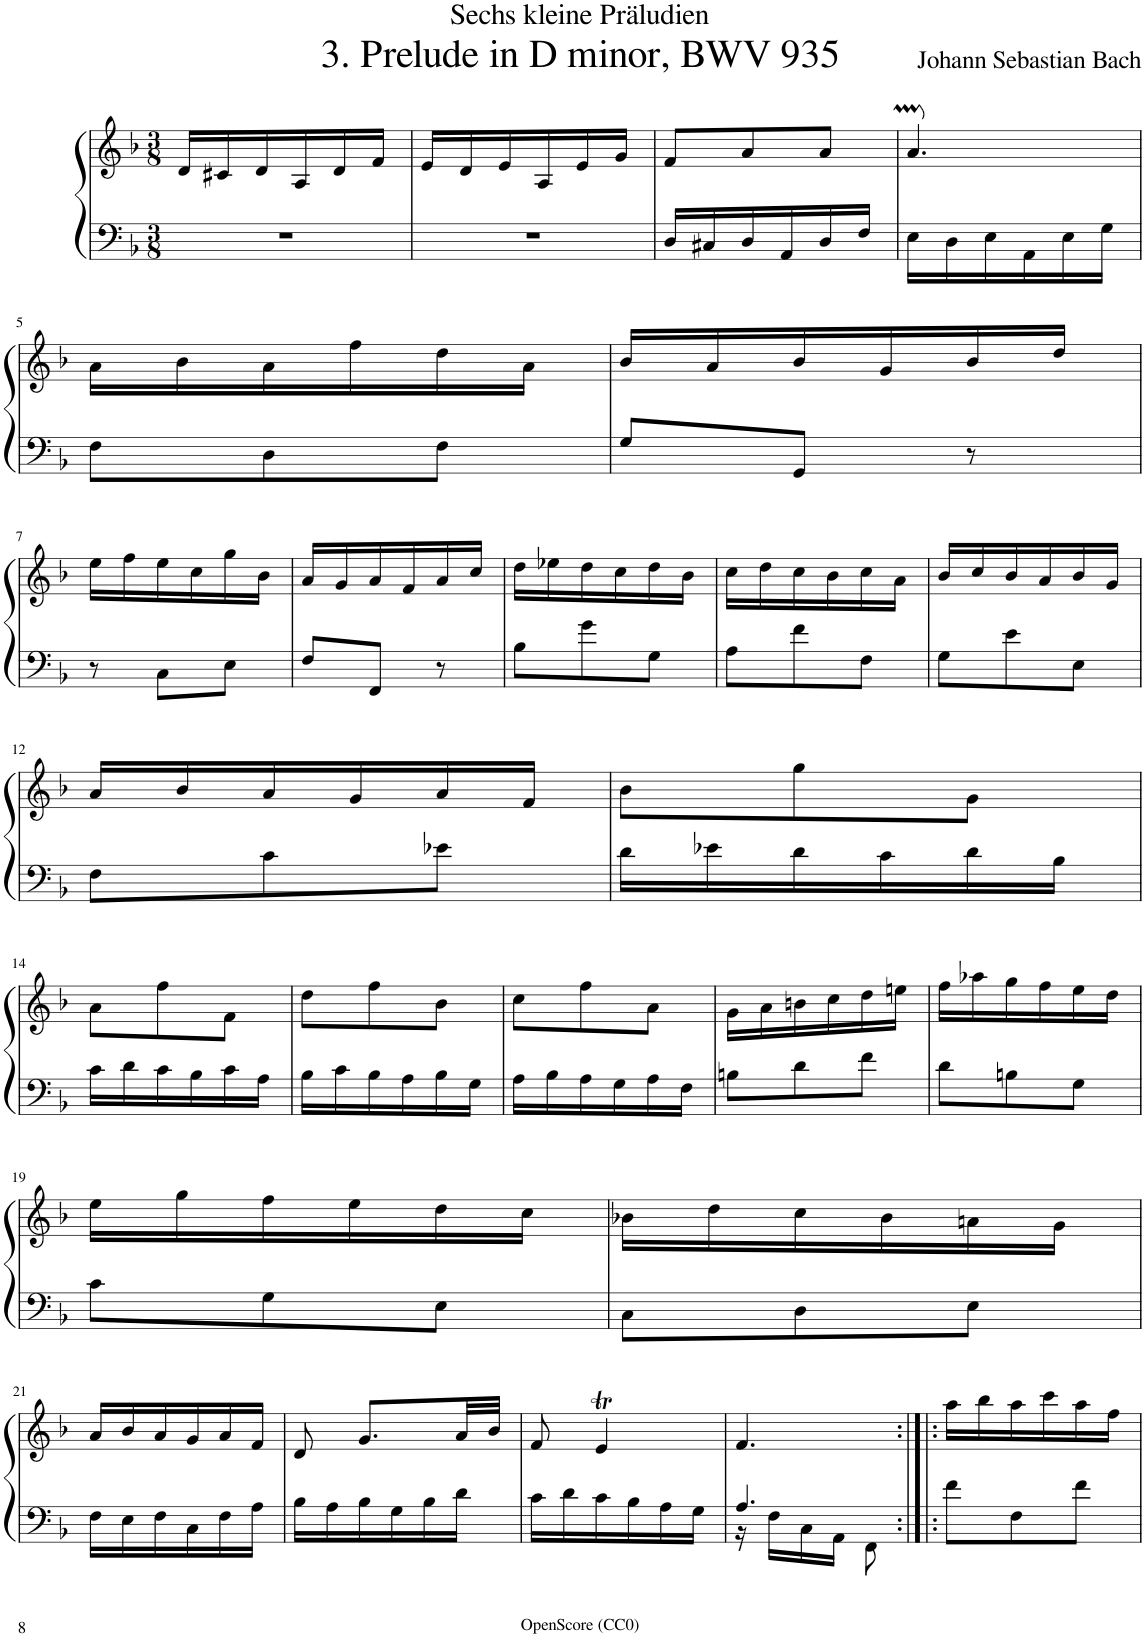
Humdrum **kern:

**kern	**kern
*part1	*part1
*staff2	*staff1
*I"Harpsichord	*
*I'Hch.	*
!!LO:PB:g=z
*clefF4	*clefG2
*k[b-]	*k[b-]
*M3/8	*M3/8
=1	=1
4.r	16d/LL
.	16c#X/
.	16d/
.	16A/
.	16d/
.	16f/JJ
=2	=2
4.r	16e/LL
.	16d/
.	16e/
.	16A/
.	16e/
.	16g/JJ
=3	=3
16D/LL	8f/L
16C#X/	.
16D/	8a/
16AA/	.
16D/	8a/J
16F/JJ	.
=4	=4
16E\LL	4.am/
16D\	.
16E\	.
16AA\	.
16E\	.
16G\JJ	.
!!LO:LB:g=z
=5	=5
8F\L	16a\LL
.	16b-\
8D\	16a\
.	16ff\
8F\J	16dd\
.	16a\JJ
=6	=6
8G/L	16b-/LL
.	16a/
8GG/J	16b-/
.	16g/
8r	16b-/
.	16dd/JJ
!!LO:LB:g=z
=7	=7
8r	16ee\LL
.	16ff\
8C\L	16ee\
.	16cc\
8E\J	16gg\
.	16b-\JJ
=8	=8
8F/L	16a/LL
.	16g/
8FF/J	16a/
.	16f/
8r	16a/
.	16cc/JJ
=9	=9
8B-\L	16dd\LL
.	16ee-X\
8g\	16dd\
.	16cc\
8G\J	16dd\
.	16b-\JJ
=10	=10
8A\L	16cc\LL
.	16dd\
8f\	16cc\
.	16b-\
8F\J	16cc\
.	16a\JJ
=11	=11
8G\L	16b-/LL
.	16cc/
8e\	16b-/
.	16a/
8E\J	16b-/
.	16g/JJ
!!LO:LB:g=z
=12	=12
8F\L	16a/LL
.	16b-/
8c\	16a/
.	16g/
8e-X\J	16a/
.	16f/JJ
=13	=13
16d\LL	8b-\L
16e-X\	.
16d\	8gg\
16c\	.
16d\	8g\J
16B-\JJ	.
!!LO:LB:g=z
=14	=14
16c\LL	8a\L
16d\	.
16c\	8ff\
16B-\	.
16c\	8f\J
16A\JJ	.
=15	=15
16B-\LL	8dd\L
16c\	.
16B-\	8ff\
16A\	.
16B-\	8b-\J
16G\JJ	.
=16	=16
16A\LL	8cc\L
16B-\	.
16A\	8ff\
16G\	.
16A\	8a\J
16F\JJ	.
=17	=17
8Bn\L	16g\LL
.	16a\
8d\	16bn\
.	16cc\
8f\J	16dd\
.	16een\JJ
=18	=18
8d\L	16ff\LL
.	16aa-X\
8Bn\	16gg\
.	16ff\
8G\J	16ee\
.	16dd\JJ
!!LO:LB:g=z
=19	=19
8c\L	16ee\LL
.	16gg\
8G\	16ff\
.	16ee\
8E\J	16dd\
.	16cc\JJ
=20	=20
8C\L	16b-X\LL
.	16dd\
8D\	16cc\
.	16b-\
8E\J	16an\
.	16g\JJ
!!LO:LB:g=z
=21	=21
16F\LL	16a/LL
16E\	16b-/
16F\	16a/
16C\	16g/
16F\	16a/
16A\JJ	16f/JJ
=22	=22
16B-\LL	8d/
16A\	.
16B-\	8.g/L
16G\	.
16B-\	.
16d\JJ	32a/LL
.	32b-/JJJ
=23	=23
16c\LL	8f/
16d\	.
16c\	4et/
16B-\	.
16A\	.
16G\JJ	.
=24	=24
*^	*
4.A/	16r	4.f/
.	16F\LL	.
.	16C\	.
.	16AA\JJ	.
.	8FF\	.
*v	*v	*
=25:|!|:	=25:|!|:
8f\L	16aa\LL
.	16bb-\
8F\	16aa\
.	16ccc\
8f\J	16aa\
.	16ff\JJ
=	=
*-	*-
